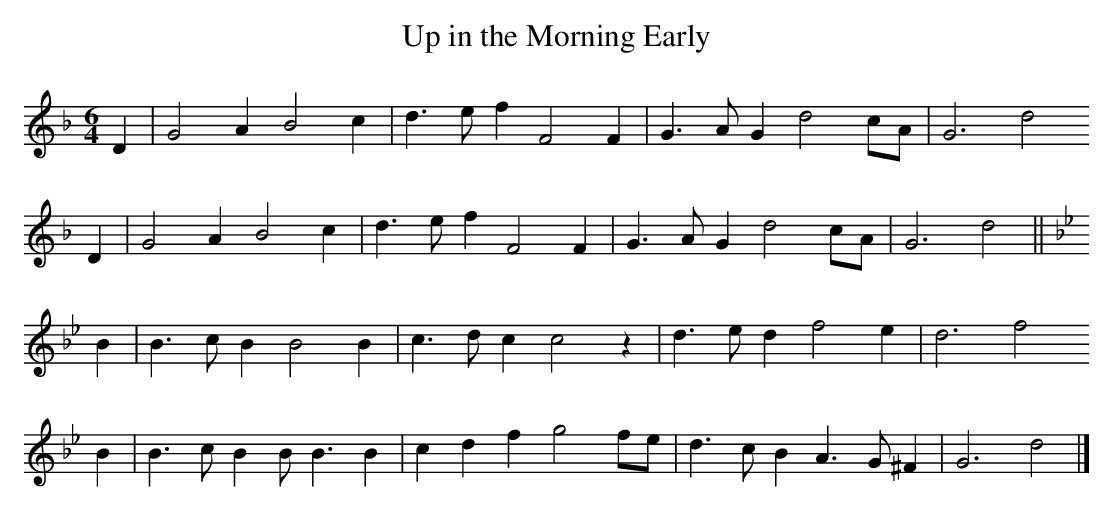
X:1
T:Up in the Morning Early
M:6/4
L:1/4
K:Gdor
D|G2A  B2c|d>ef F2F   |G>AG d2c/A/|G3 d2
D|G2A  B2c|d>ef F2F   |G>AG d2c/A/|G3 d2||
K:Gmin
B|B>cB B2B|c>dc c2z   |d>ed f2e   |d3 f2
B|B>cB B<BB|cdf g2f/e/|d>cB A>G^F |G3 d2|]
